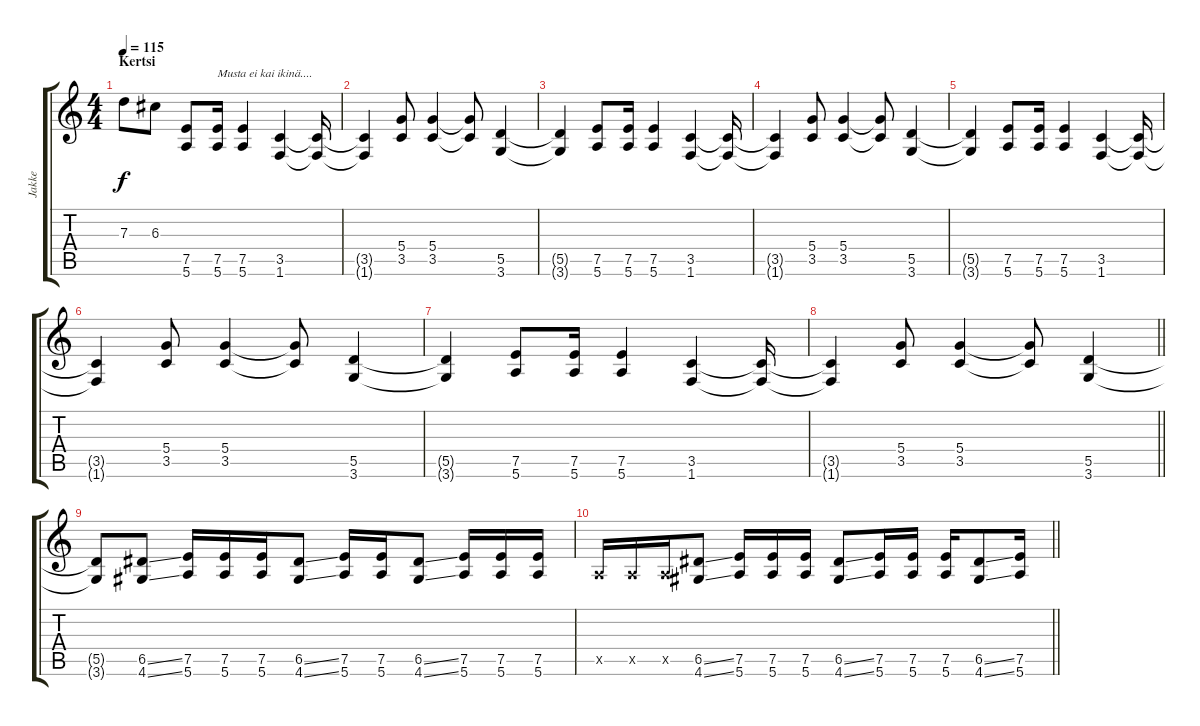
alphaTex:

\track ("Jakke" "Jakke") {instrument distortionguitar}
\staff {score tabs}
\tuning (E4 B3 G3 D3 A2 E2) {hide}
\ts (4 4)
\section ("" "Kertsi")
\tempo 115
\clef g2
\ks c
7.3.8{dy f} 6.3.8 (7.5 5.6).8 (7.5 5.6).16{txt "Musta ei kai ikinä...."} (7.5 5.6).4 (3.5 1.6).4 (3.5{t} 1.6{t}).16 |
(3.5{t} 1.6{t}).4 (5.4 3.5).8 (5.4 3.5).4 (5.4{t} 3.5{t}).8 (5.5 3.6).4 |
(5.5{t} 3.6{t}).4 (7.5 5.6).8 (7.5 5.6).16 (7.5 5.6).4 (3.5 1.6).4 (3.5{t} 1.6{t}).16 |
(3.5{t} 1.6{t}).4 (5.4 3.5).8 (5.4 3.5).4 (5.4{t} 3.5{t}).8 (5.5 3.6).4 |
(5.5{t} 3.6{t}).4 (7.5 5.6).8 (7.5 5.6).16 (7.5 5.6).4 (3.5 1.6).4 (3.5{t} 1.6{t}).16 |
(3.5{t} 1.6{t}).4 (5.4 3.5).8 (5.4 3.5).4 (5.4{t} 3.5{t}).8 (5.5 3.6).4 |
(5.5{t} 3.6{t}).4 (7.5 5.6).8 (7.5 5.6).16 (7.5 5.6).4 (3.5 1.6).4 (3.5{t} 1.6{t}).16 |
\barLineRight lightlight
(3.5{t} 1.6{t}).4 (5.4 3.5).8 (5.4 3.5).4 (5.4{t} 3.5{t}).8 (5.5 3.6).4 |
(5.5{t} 3.6{t}).8 (6.5{ss} 4.6{ss}).8 (7.5 5.6).16 (7.5 5.6).16 (7.5 5.6).16 (6.5{ss} 4.6{ss}).8 (7.5 5.6).16 (7.5 5.6).16 (6.5{ss} 4.6{ss}).8 (7.5 5.6).16 (7.5 5.6).16 (7.5 5.6).16 |
\barLineRight lightlight
0.5{x}.16 0.5{x}.16 0.5{x}.16 (6.5{ss} 4.6{ss}).8 (7.5 5.6).16 (7.5 5.6).16 (7.5 5.6).16 (6.5{ss} 4.6{ss}).8 (7.5 5.6).16 (7.5 5.6).16 (7.5 5.6).16 (6.5{ss} 4.6{ss}).8 (7.5 5.6).16
